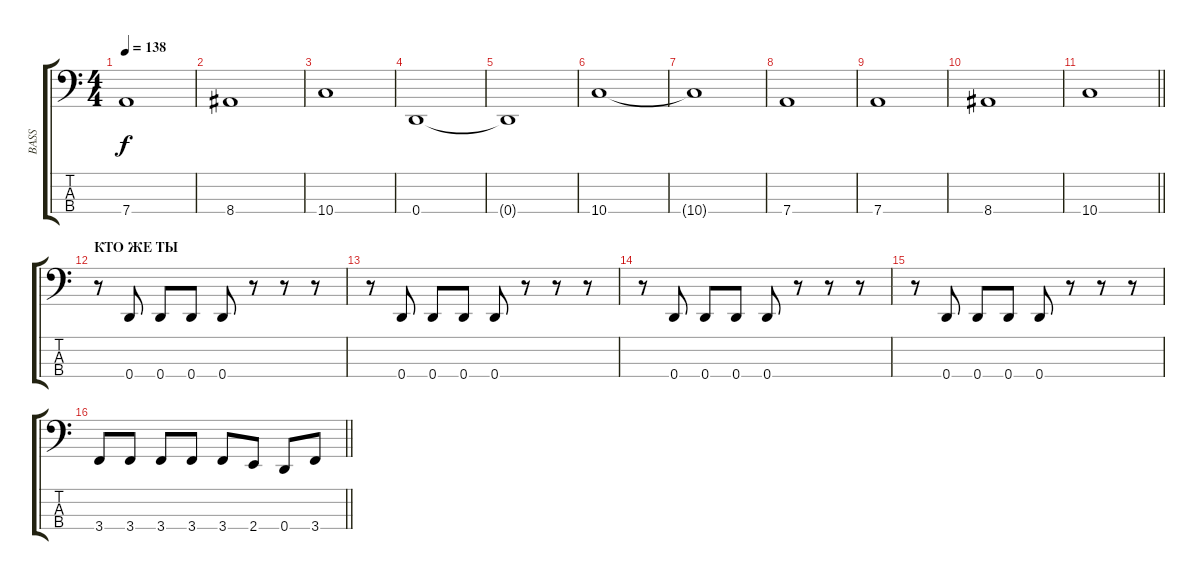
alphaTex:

\track ("BASS" "BASS") {instrument electricbasspick}
\staff {score tabs}
\tuning (G2 D2 A1 D1) {hide}
\ts (4 4)
\tempo 138
\clef f4
\ks c
7.4.1{dy f} |
8.4.1 |
10.4.1 |
0.4.1 |
0.4{t}.1 |
10.4.1 |
10.4{t}.1 |
7.4.1 |
7.4.1 |
8.4.1 |
\barLineRight lightlight
10.4.1 |
\section ("" "КТО ЖЕ ТЫ")
r.8 0.4.8 0.4.8 0.4.8 0.4.8 r.8 r.8 r.8 |
r.8 0.4.8 0.4.8 0.4.8 0.4.8 r.8 r.8 r.8 |
r.8 0.4.8 0.4.8 0.4.8 0.4.8 r.8 r.8 r.8 |
r.8 0.4.8 0.4.8 0.4.8 0.4.8 r.8 r.8 r.8 |
\barLineRight lightlight
3.4.8 3.4.8 3.4.8 3.4.8 3.4.8 2.4.8 0.4.8 3.4.8
